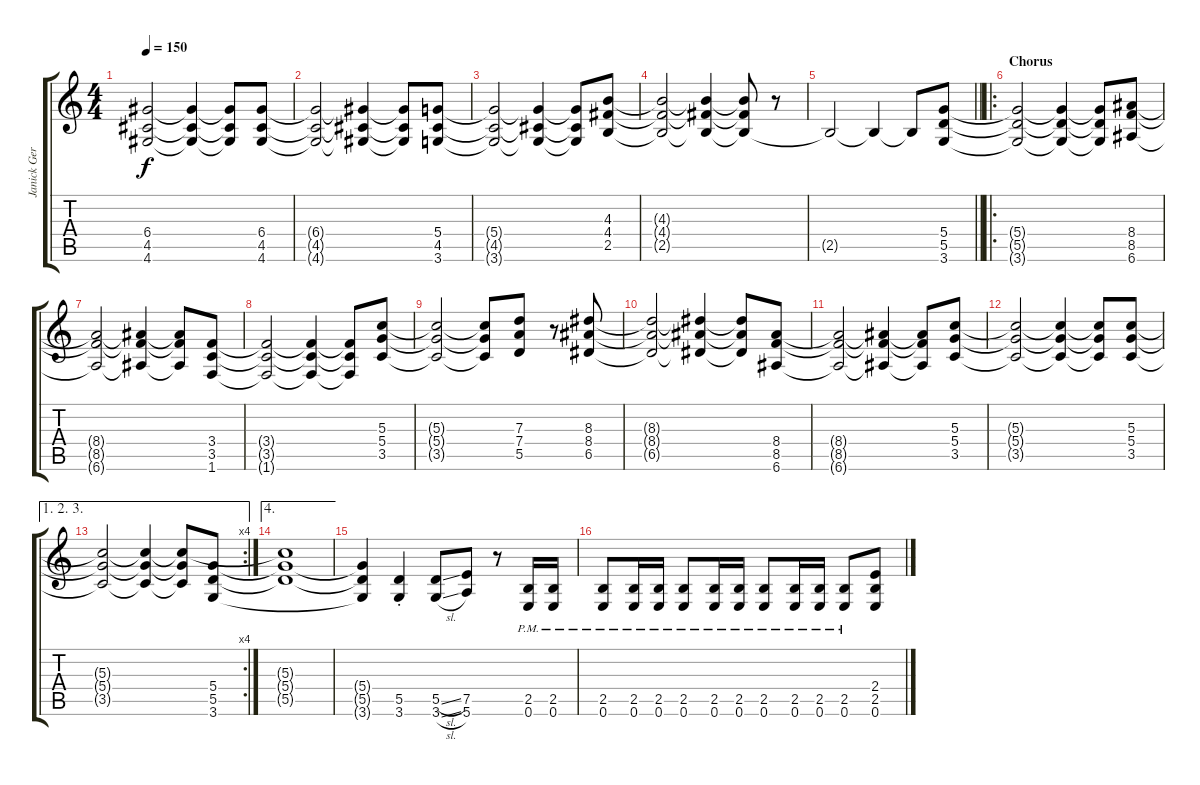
\track ("Janick Gers" "Janick Ger") {instrument distortionguitar}
\staff {score tabs}
\tuning (E4 B3 G3 D3 A2 E2) {hide}
\ts (4 4)
\tempo 150
\clef g2
\ks c
(6.4{t} 4.5{t} 4.6{t}).2{dy f} (6.4{t} 4.5{t} 4.6{t}).4 (6.4{t} 4.5{t} 4.6{t}).8 (6.4 4.5 4.6).8 |
(6.4{t} 4.5{t} 4.6{t}).2 (6.4{t} 4.5{t} 4.6{t}).4 (6.4{t} 4.5{t} 4.6{t}).8 (5.4 4.5 3.6).8 |
(5.4{t} 4.5{t} 3.6{t}).2 (5.4{t} 4.5{t} 3.6{t}).4 (5.4{t} 4.5{t} 3.6{t}).8 (4.3 4.4 2.5).8 |
(4.3{t} 4.4{t} 2.5{t}).2 (4.3{t} 4.4{t} 2.5{t}).4 (4.3{t} 4.4{t} 2.5{t}).8 r.8 |
\barLineRight lightlight
2.5{t}.2 2.5{t}.4 2.5{t}.8 (5.4 5.5 3.6).8 |
\ro
\section ("" "Chorus")
(5.4{t} 5.5{t} 3.6{t}).2 (5.4{t} 5.5{t} 3.6{t}).4 (5.4{t} 5.5{t} 3.6{t}).8 (8.4 8.5 6.6).8 |
(8.4{t} 8.5{t} 6.6{t}).2 (8.4{t} 8.5{t} 6.6{t}).4 (8.4{t} 8.5{t} 6.6{t}).8 (3.4 3.5 1.6).8 |
(3.4{t} 3.5{t} 1.6{t}).2 (3.4{t} 3.5{t} 1.6{t}).4 (3.4{t} 3.5{t} 1.6{t}).8 (5.3 5.4 3.5).8 |
(5.3{t} 5.4{t} 3.5{t}).2 (5.3{t} 5.4{t} 3.5{t}).8 (7.3 7.4 5.5).8 r.8 (8.3 8.4 6.5).8 |
(8.3{t} 8.4{t} 6.5{t}).2 (8.3{t} 8.4{t} 6.5{t}).4 (8.3{t} 8.4{t} 6.5{t}).8 (8.4 8.5 6.6).8 |
(8.4{t} 8.5{t} 6.6{t}).2 (8.4{t} 8.5{t} 6.6{t}).4 (8.4{t} 8.5{t} 6.6{t}).8 (5.3 5.4 3.5).8 |
(5.3{t} 5.4{t} 3.5{t}).2 (5.3{t} 5.4{t} 3.5{t}).4 (5.3{t} 5.4{t} 3.5{t}).8 (5.3 5.4 3.5).8 |
\ae (1 2 3)
\rc 4
(5.3{t} 5.4{t} 3.5{t}).2 (5.3{t} 5.4{t} 3.5{t}).4 (5.3{t} 5.4{t} 3.5{t}).8 (5.4 5.5 3.6).8 |
\ae 4
(5.3{t} 5.4{t} 5.5{t}).1 |
(5.4{t} 5.5{t} 3.6{t}).4 (5.5{st} 3.6{st}).4 (5.5{sl} 3.6{sl}).8 (7.5 5.6).8 r.8 (2.5{pm} 0.6{pm}).16 (2.5{pm} 0.6{pm}).16 |
(2.5{pm} 0.6{pm}).8 (2.5{pm} 0.6{pm}).16 (2.5{pm} 0.6{pm}).16 (2.5{pm} 0.6{pm}).8 (2.5{pm} 0.6{pm}).16 (2.5{pm} 0.6{pm}).16 (2.5{pm} 0.6{pm}).8 (2.5{pm} 0.6{pm}).16 (2.5{pm} 0.6{pm}).16 (2.5{pm} 0.6{pm}).8 (2.4 2.5 0.6).8
